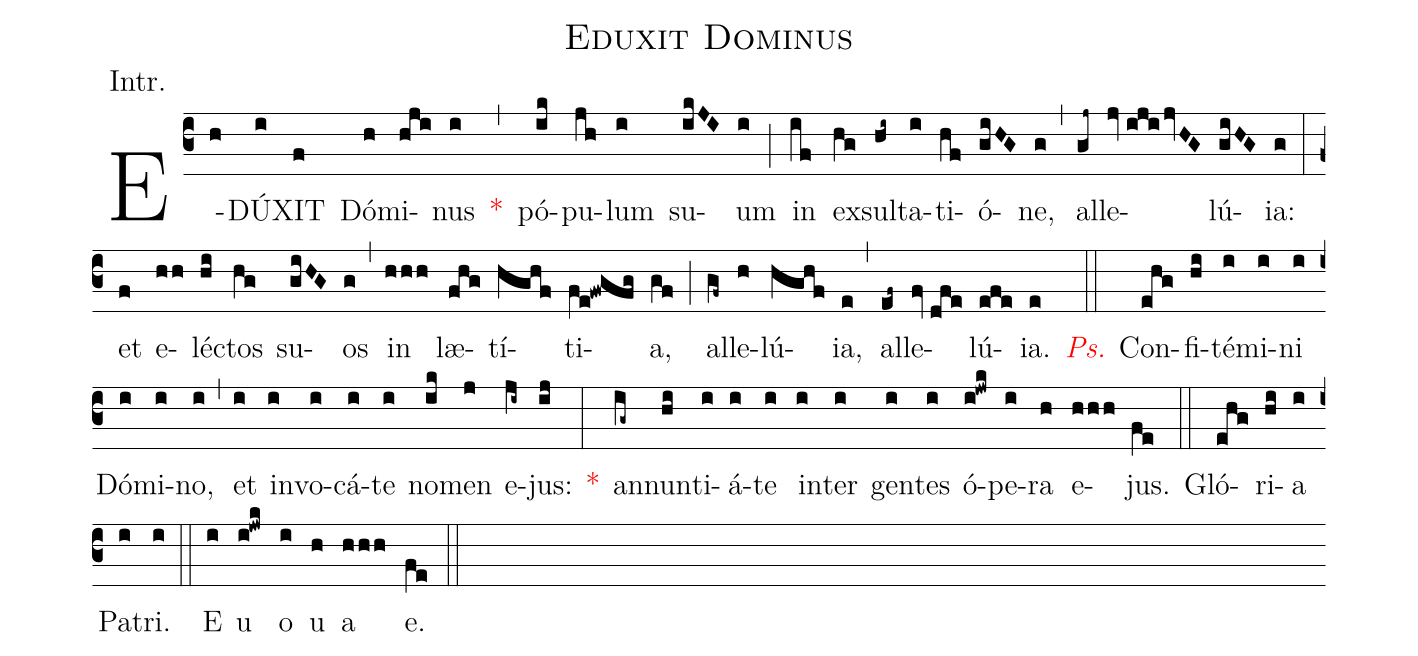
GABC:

name:Eduxit Dominus;
annotation:Intr.;
mode:VII.;
office-part:Introit;
%%
(c3) E(h)DÚ(i)XIT(f) Dó(h)mi(hji)nus(i) <v>\red{*}</v>(,) pó(ik)pu(jh)lum(i) su(ikJI)um(i) (;) in(if) ex(hg)sul(hi~)ta(i)ti(hf)ó(giHG)ne,(g) (,) al(gj~)le(jv//iji/jvHG)lú(giHG)ia:(g) (:) et(f) e(hh)léc(hi)tos(hg) su(giHG)os(g) (,) in(hhh) læ(fhg)tí(hghf)ti(fe!fwgfg)a,(gf) (;) al(gf~)le(h)lú(hghf)ia,(e) (,) al(ef~)le(fv//dfe)lú(efe)ia.(e) (::) <v>\redit{Ps.}</v> Con(ehg)fi(hi)té(i)mi(i)ni(i) Dó(i)mi(i)no,(i) (,) et(i) in(i)vo(i)cá(i)te(i) no(ik)men(j) e(ji~)jus:(ij) <v>\red{*}</v>(:) an(ig~)nun(hi)ti(i)á(i)te(i) in(i)ter(i) gen(i)tes(i) ó(i!jwk)pe(i)ra(h) e(hhh)jus.(fe) (::) Gló(ehg)ri(hi)a(i) Pa(i)tri.(i) (::) E(i) u(i!jwk) o(i) u(h) a(hhh) e.(fe) (::)
